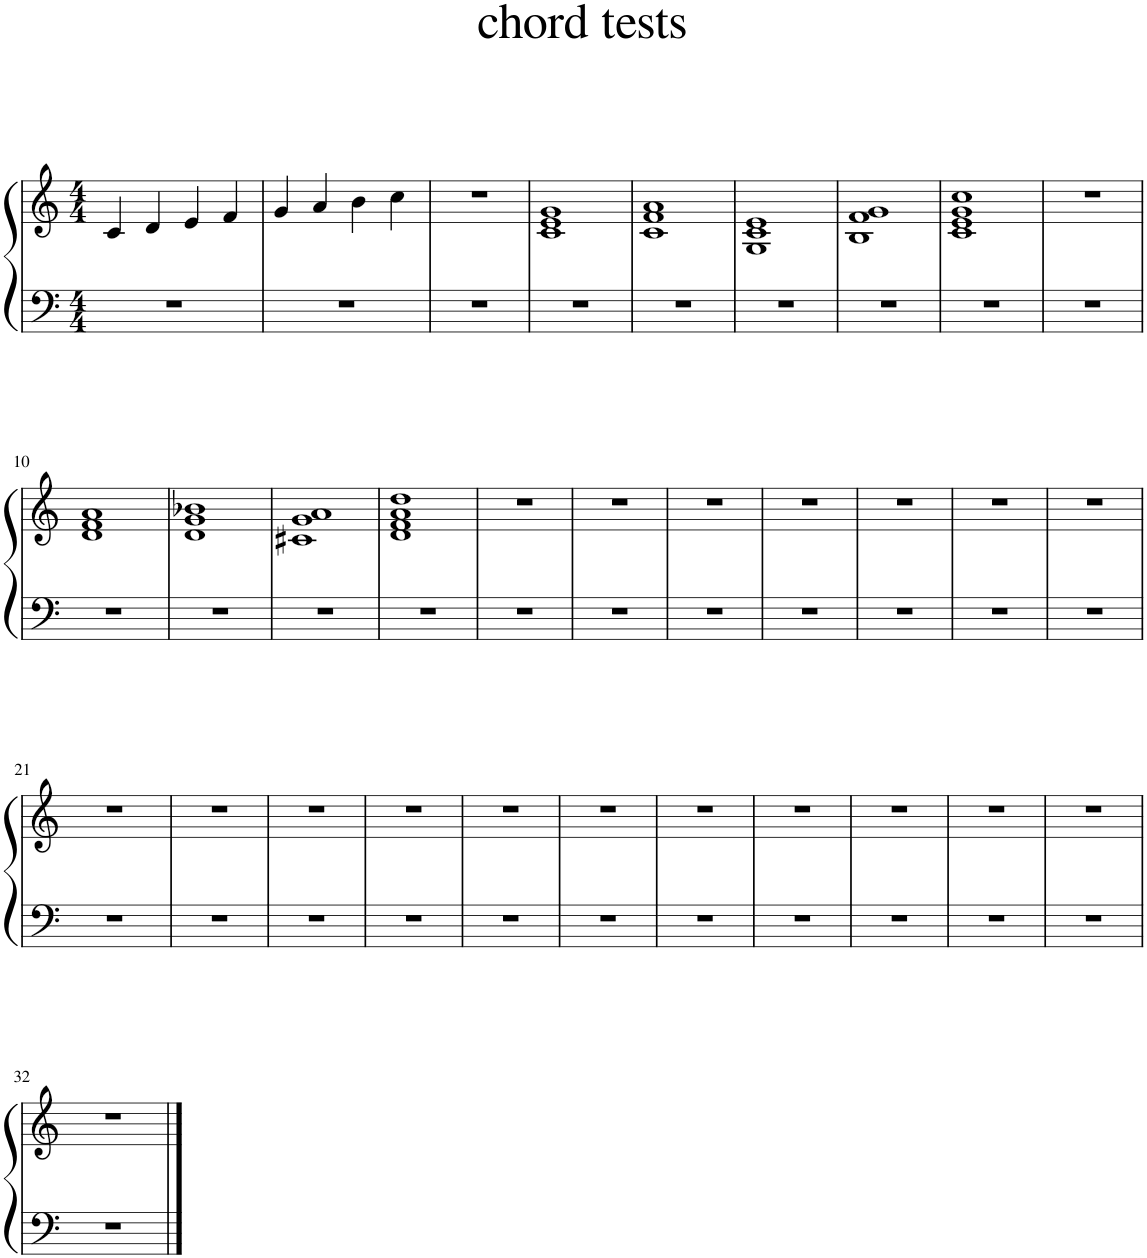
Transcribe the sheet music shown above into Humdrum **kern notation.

**kern	**kern
*part1	*part1
*staff2	*staff1
*I"Piano	*
*I'Pno.	*
*clefF4	*clefG2
*k[]	*k[]
*M4/4	*M4/4
=1	=1
1r	4c/
.	4d/
.	4e/
.	4f/
=2	=2
1r	4g/
.	4a/
.	4b\
.	4cc\
=3	=3
1r	1r
=4	=4
1r	1c 1e 1g
=5	=5
1r	1c 1f 1a
=6	=6
1r	1G 1c 1e
=7	=7
1r	1B 1f 1g
=8	=8
1r	1c 1e 1g 1cc
=9	=9
1r	1r
!!LO:LB:g=z
=10	=10
1r	1d 1f 1a
=11	=11
1r	1d 1g 1b-X
=12	=12
1r	1c#X 1g 1a
=13	=13
1r	1d 1f 1a 1dd
=14	=14
1r	1r
=15	=15
1r	1r
=16	=16
1r	1r
=17	=17
1r	1r
=18	=18
1r	1r
=19	=19
1r	1r
=20	=20
1r	1r
!!LO:LB:g=z
=21	=21
1r	1r
=22	=22
1r	1r
=23	=23
1r	1r
=24	=24
1r	1r
=25	=25
1r	1r
=26	=26
1r	1r
=27	=27
1r	1r
=28	=28
1r	1r
=29	=29
1r	1r
=30	=30
1r	1r
=31	=31
1r	1r
!!LO:LB:g=z
=32	=32
1r	1r
==	==
*-	*-
